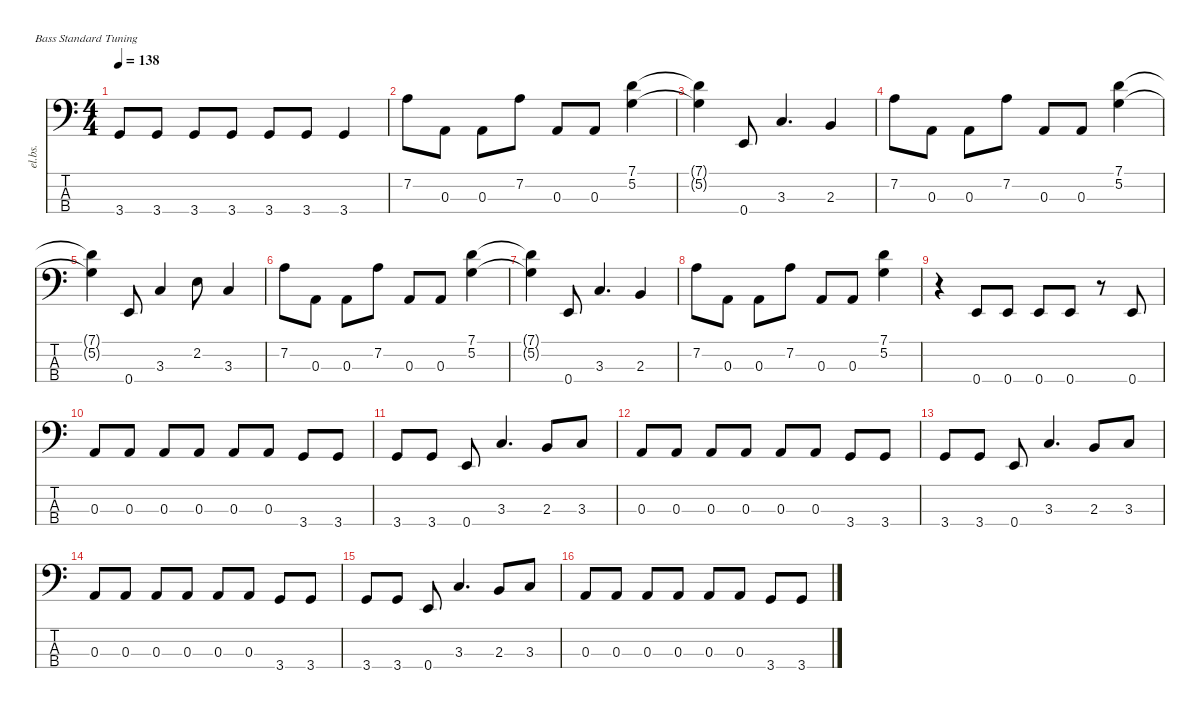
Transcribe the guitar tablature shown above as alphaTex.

\defaultSystemsLayout 4
\hideDynamics
\bracketExtendMode nobrackets
\otherSystemsTrackNameOrientation horizontal
\track ("Michael Anthony " "el.bs.") {instrument electricbassfinger}
\staff {score tabs}
\tuning (G2 D2 A1 E1)
\ts (4 4)
\tempo 138
\clef f4
\ks c
3.4.8{dy f beam Up} 3.4.8{beam Up} 3.4.8{beam Up} 3.4.8{beam Up} 3.4.8{dy fff beam Up} 3.4.8{dy f beam Up} 3.4.4{dy fff beam Up} |
7.2.8{dy f beam Down} 0.3.8{beam Down} 0.3.8{beam Down} 7.2.8{beam Down} 0.3.8{beam Up} 0.3.8{beam Up} (7.1 5.2).4{beam Down} |
(7.1{t} 5.2{t}).4{beam Down} 0.4.8{beam Up} 3.3.4{d dy fff beam Up} 2.3.4{dy f beam Up} |
7.2.8{beam Down} 0.3.8{beam Down} 0.3.8{beam Down} 7.2.8{beam Down} 0.3.8{beam Up} 0.3.8{beam Up} (7.1 5.2).4{beam Down} |
(7.1{t} 5.2{t}).4{beam Down} 0.4.8{beam Up} 3.3.4{dy fff beam Up} 2.2.8{dy f beam Down} 3.3.4{beam Up} |
7.2.8{beam Down} 0.3.8{beam Down} 0.3.8{beam Down} 7.2.8{beam Down} 0.3.8{beam Up} 0.3.8{beam Up} (7.1 5.2).4{beam Down} |
(7.1{t} 5.2{t}).4{beam Down} 0.4.8{beam Up} 3.3.4{d dy fff beam Up} 2.3.4{dy f beam Up} |
7.2.8{beam Down} 0.3.8{beam Down} 0.3.8{beam Down} 7.2.8{beam Down} 0.3.8{beam Up} 0.3.8{beam Up} (7.1 5.2).4{beam Down} |
r.4{beam Down} 0.4.8{beam Up} 0.4.8{beam Up} 0.4.8{beam Up} 0.4.8{beam Up} r.8{beam Up} 0.4.8{beam Up} |
0.3.8{dy fff beam Up} 0.3.8{dy f beam Up} 0.3.8{beam Up} 0.3.8{beam Up} 0.3.8{beam Up} 0.3.8{beam Up} 3.4.8{dy fff beam Up} 3.4.8{dy f beam Up} |
3.4.8{beam Up} 3.4.8{beam Up} 0.4.8{beam Up} 3.3.4{d dy fff beam Up} 2.3.8{dy f beam Up} 3.3.8{beam Up} |
0.3.8{dy fff beam Up} 0.3.8{dy f beam Up} 0.3.8{beam Up} 0.3.8{beam Up} 0.3.8{beam Up} 0.3.8{beam Up} 3.4.8{dy fff beam Up} 3.4.8{dy f beam Up} |
3.4.8{beam Up} 3.4.8{beam Up} 0.4.8{beam Up} 3.3.4{d dy fff beam Up} 2.3.8{dy f beam Up} 3.3.8{beam Up} |
0.3.8{dy fff beam Up} 0.3.8{dy f beam Up} 0.3.8{beam Up} 0.3.8{beam Up} 0.3.8{beam Up} 0.3.8{beam Up} 3.4.8{dy fff beam Up} 3.4.8{dy f beam Up} |
3.4.8{beam Up} 3.4.8{beam Up} 0.4.8{beam Up} 3.3.4{d dy fff beam Up} 2.3.8{dy f beam Up} 3.3.8{beam Up} |
0.3.8{dy fff beam Up} 0.3.8{dy f beam Up} 0.3.8{beam Up} 0.3.8{beam Up} 0.3.8{beam Up} 0.3.8{beam Up} 3.4.8{dy fff beam Up} 3.4.8{dy f beam Up}
